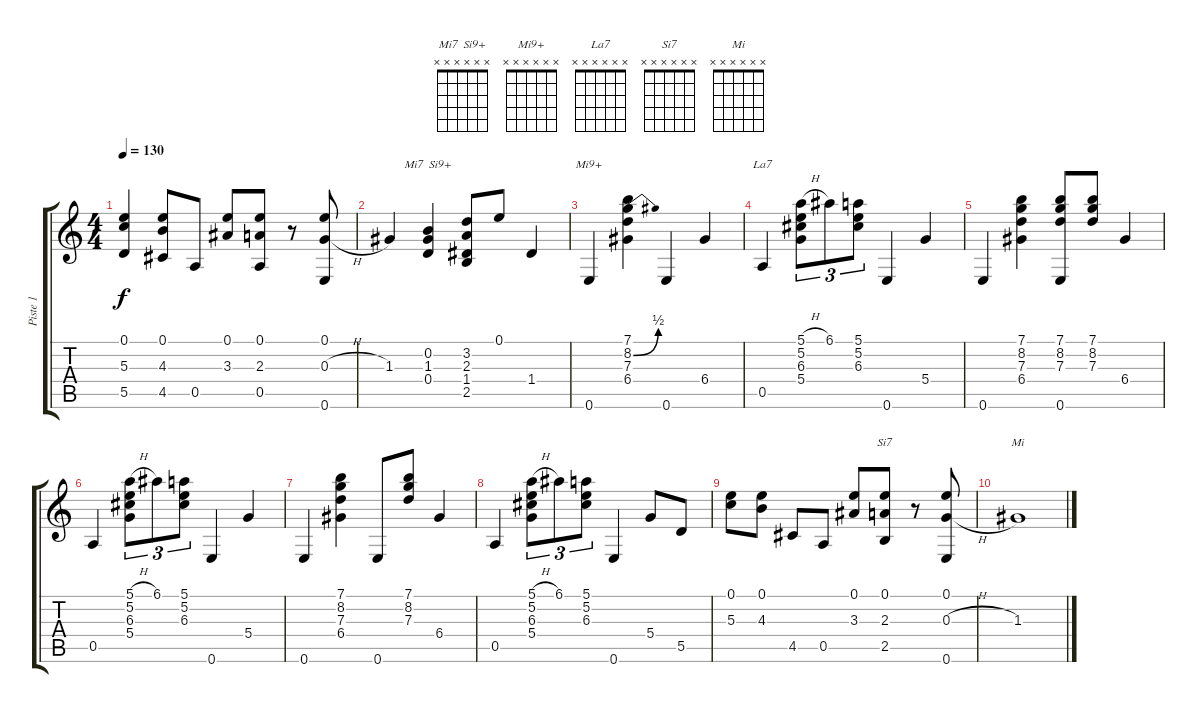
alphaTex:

\track ("Piste 1" "Piste 1") {instrument acousticguitarnylon}
\staff {score tabs}
\tuning (E4 B3 G3 D3 A2 E2) {hide}
\chord ("Mi7  Si9+" x x x x x x) {firstfret 0}
\chord ("Mi9+" x x x x x x) {firstfret 0}
\chord ("La7" x x x x x x) {firstfret 0}
\chord ("Si7" x x x x x x) {firstfret 0}
\chord ("Mi" x x x x x x) {firstfret 0}
\ts (4 4)
\tempo 130
\clef g2
\ks c
(0.1 5.3 5.5).4{dy f} (0.1 4.3 4.5).8 0.5.8 (0.1 3.3).8 (0.1 2.3 0.5).8 r.8 (0.1 0.3{h} 0.6).8 |
1.3.4 (0.2 1.3 0.4).4{ch "Mi7  Si9+"} (3.2 2.3 1.4 2.5).8 0.1.8 1.4.4 |
0.6.4{ch "Mi9+"} (7.1 8.2{be (bend 0 0 60 2)} 7.3 6.4).4 0.6.4 6.4.4 |
0.5.4{ch "La7"} (5.1{h} 5.2 6.3 5.4).8{tu (3 2)} 6.1.8{tu (3 2)} (5.1 5.2 6.3).8{tu (3 2)} 0.6.4 5.4.4 |
0.6.4 (7.1 8.2 7.3 6.4).4 (7.1 8.2 7.3 0.6).8 (7.1 8.2 7.3).8 6.4.4 |
0.5.4 (5.1{h} 5.2 6.3 5.4).8{tu (3 2)} 6.1.8{tu (3 2)} (5.1 5.2 6.3).8{tu (3 2)} 0.6.4 5.4.4 |
0.6.4 (7.1 8.2 7.3 6.4).4 0.6.8 (7.1 8.2 7.3).8 6.4.4 |
0.5.4 (5.1{h} 5.2 6.3 5.4).8{tu (3 2)} 6.1.8{tu (3 2)} (5.1 5.2 6.3).8{tu (3 2)} 0.6.4 5.4.8 5.5.8 |
(0.1 5.3).8 (0.1 4.3).8 4.5.8 0.5.8 (0.1 3.3).8 (0.1 2.3 2.5).8{ch "Si7"} r.8 (0.1 0.3{h} 0.6).8 |
1.3.1{ch "Mi"}
